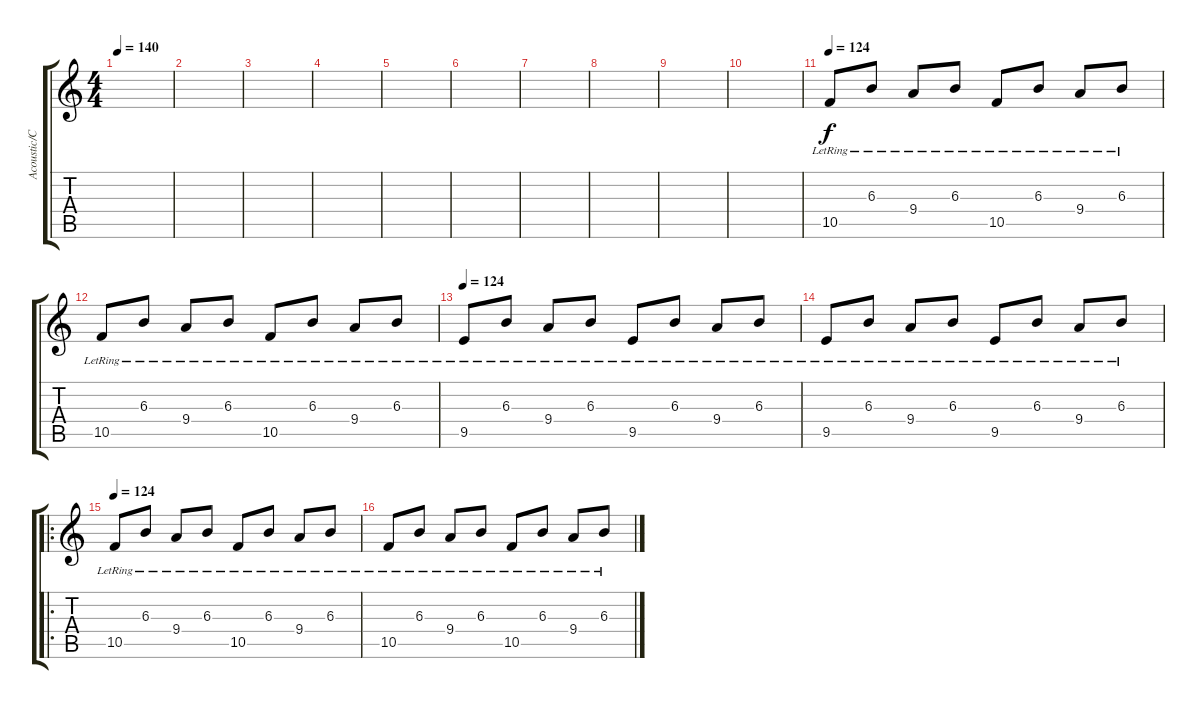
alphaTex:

\track ("Acoustic/Classical Guitar I" "Acoustic/C") {instrument acousticguitarnylon}
\staff {score tabs}
\tuning (D4 A3 F3 C3 G2 D2) {hide}
\ts (4 4)
\tempo 140
\clef g2
\ks c
|
|
|
|
|
|
|
|
|
|
\tempo 124
10.5{lr}.8{volume 16 instrument acousticguitarsteel} 6.3{lr}.8 9.4{lr}.8 6.3{lr}.8 10.5{lr}.8 6.3{lr}.8 9.4{lr}.8 6.3{lr}.8 |
10.5{lr}.8 6.3{lr}.8 9.4{lr}.8 6.3{lr}.8 10.5{lr}.8 6.3{lr}.8 9.4{lr}.8 6.3{lr}.8 |
\tempo 124
9.5{lr}.8{volume 16 instrument acousticguitarsteel} 6.3{lr}.8 9.4{lr}.8 6.3{lr}.8 9.5{lr}.8 6.3{lr}.8 9.4{lr}.8 6.3{lr}.8 |
9.5{lr}.8 6.3{lr}.8 9.4{lr}.8 6.3{lr}.8 9.5{lr}.8 6.3{lr}.8 9.4{lr}.8 6.3{lr}.8 |
\ro
\tempo 124
10.5{lr}.8{volume 16 instrument acousticguitarsteel} 6.3{lr}.8 9.4{lr}.8 6.3{lr}.8 10.5{lr}.8 6.3{lr}.8 9.4{lr}.8 6.3{lr}.8 |
10.5{lr}.8 6.3{lr}.8 9.4{lr}.8 6.3{lr}.8 10.5{lr}.8 6.3{lr}.8 9.4{lr}.8 6.3{lr}.8
